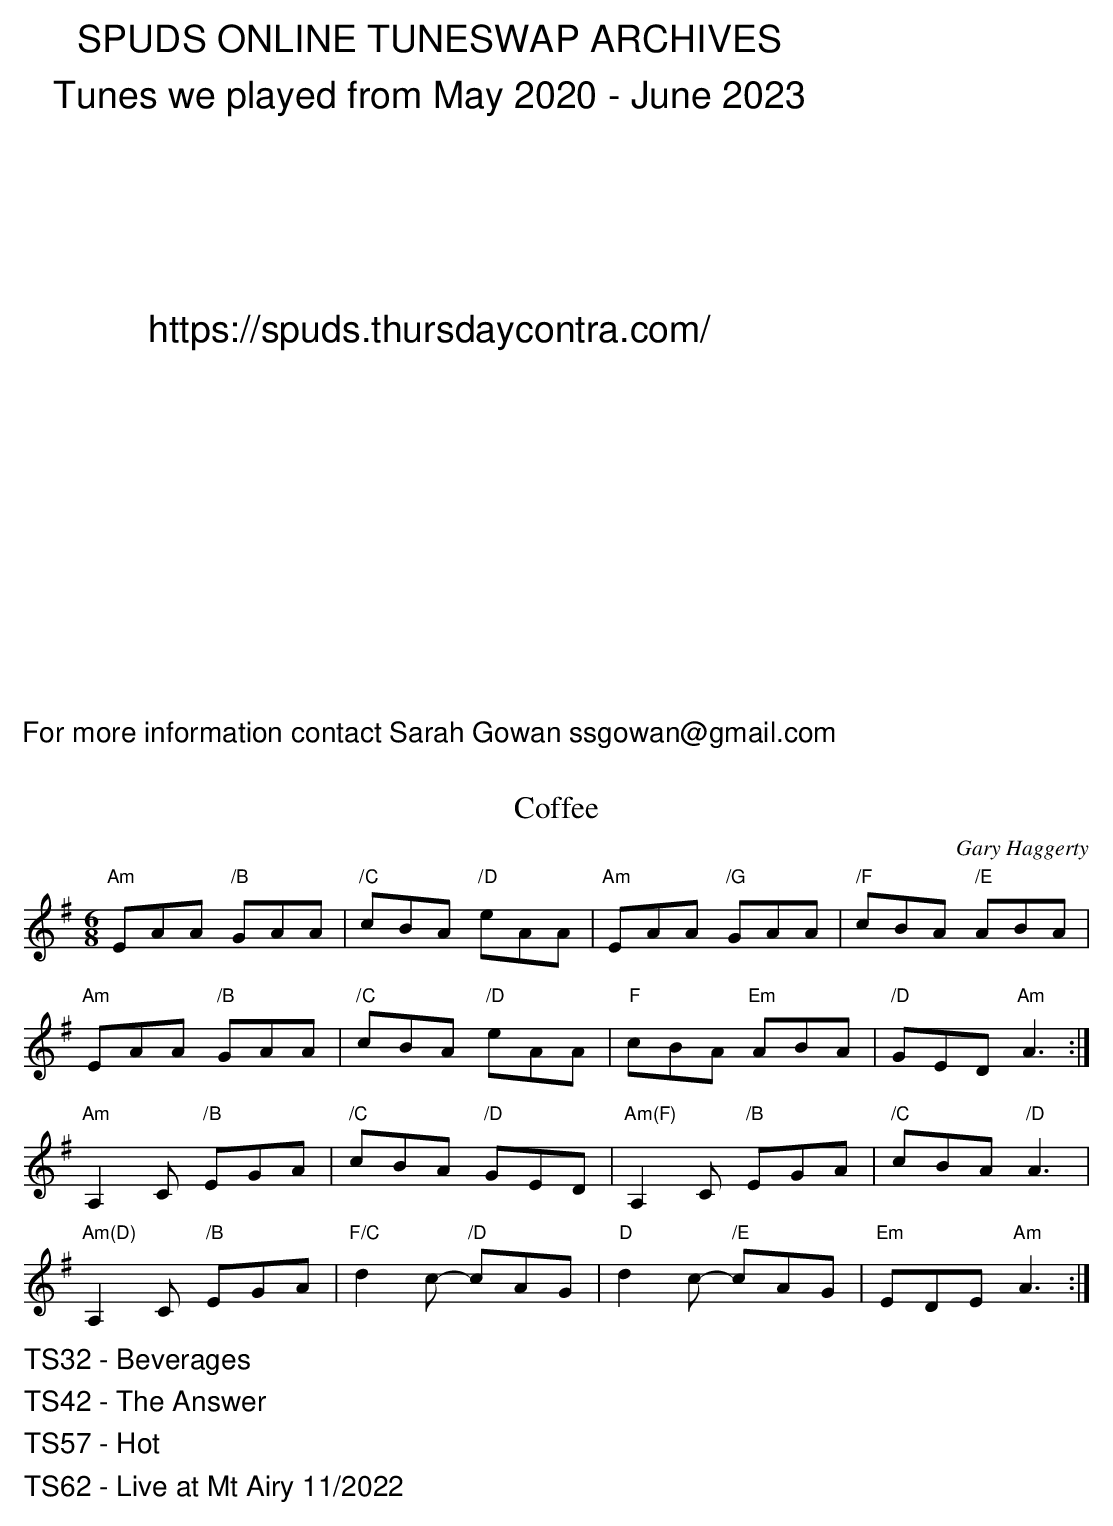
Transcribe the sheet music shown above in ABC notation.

X:1
T:Coffee
M:6/8
C:Gary Haggerty
L:1/8
K:Em
"Am"EAA "/B"GAA|"/C"cBA "/D"eAA|"Am"EAA "/G"GAA|"/F"cBA "/E"ABA|
"Am"EAA "/B"GAA|"/C"cBA "/D"eAA|"F"cBA "Em"ABA|"/D"GED "Am"A3:|
"Am"A,2C "/B"EGA|"/C"cBA "/D"GED|"Am(F)"A,2C "/B"EGA|"/C"cBA "/D"A3|
"Am(D)"A,2C "/B"EGA|"F/C"d2">"c- "/D"cAG|"D"d2">"c-  "/E"cAG|"Em"EDE "Am"A3:|
